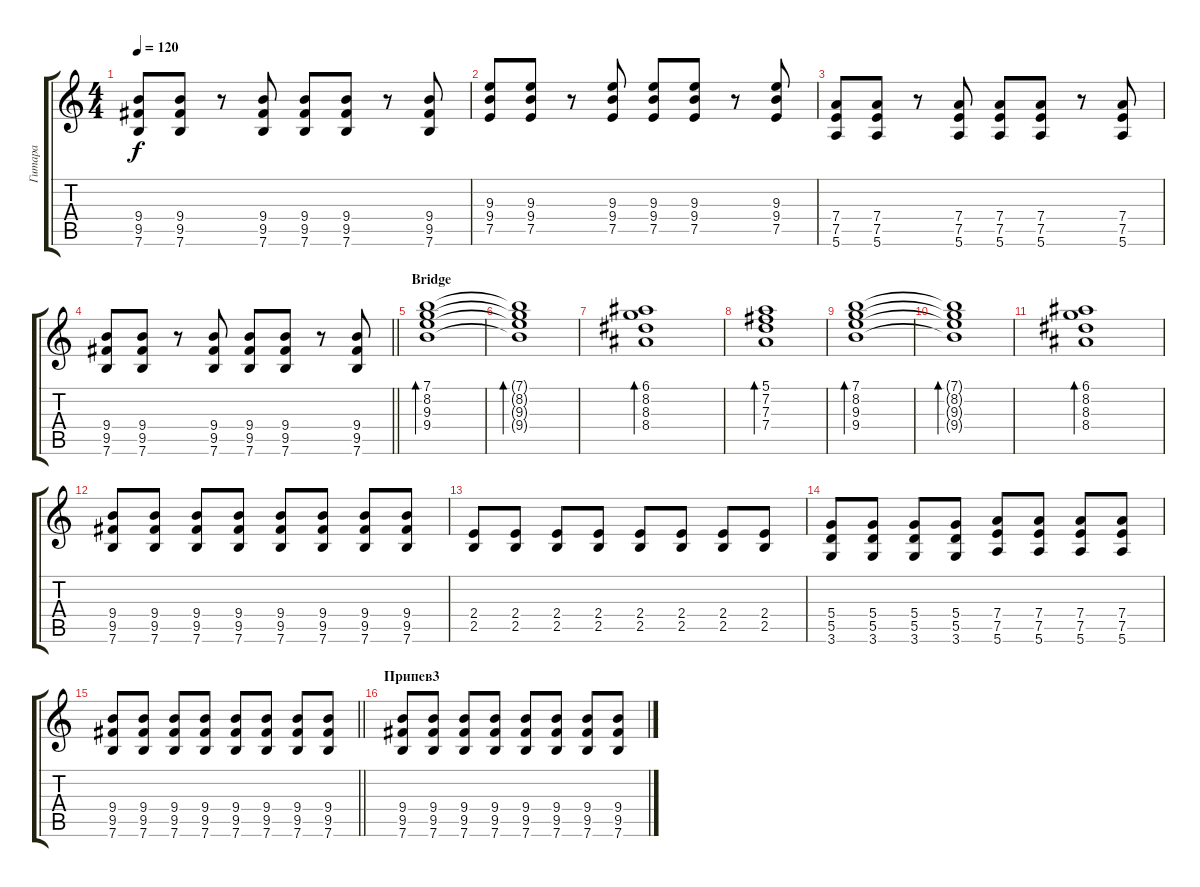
\track ("Гитара" "Гитара") {instrument distortionguitar}
\staff {score tabs}
\tuning (E4 B3 G3 D3 A2 E2) {hide}
\ts (4 4)
\tempo 120
\clef g2
\ks c
(9.4 9.5 7.6).8{dy f} (9.4 9.5 7.6).8 r.8 (9.4 9.5 7.6).8 (9.4 9.5 7.6).8 (9.4 9.5 7.6).8 r.8 (9.4 9.5 7.6).8 |
(9.3 9.4 7.5).8 (9.3 9.4 7.5).8 r.8 (9.3 9.4 7.5).8 (9.3 9.4 7.5).8 (9.3 9.4 7.5).8 r.8 (9.3 9.4 7.5).8 |
(7.4 7.5 5.6).8 (7.4 7.5 5.6).8 r.8 (7.4 7.5 5.6).8 (7.4 7.5 5.6).8 (7.4 7.5 5.6).8 r.8 (7.4 7.5 5.6).8 |
\barLineRight lightlight
(9.4 9.5 7.6).8 (9.4 9.5 7.6).8 r.8 (9.4 9.5 7.6).8 (9.4 9.5 7.6).8 (9.4 9.5 7.6).8 r.8 (9.4 9.5 7.6).8 |
\section ("" "Bridge")
(7.1 8.2 9.3 9.4).1{bd 60 instrument electricguitarjazz} |
(7.1{t} 8.2{t} 9.3{t} 9.4{t}).1{bd 60} |
(6.1 8.2 8.3 8.4).1{bd 120} |
(5.1 7.2 7.3 7.4).1{bd 120} |
(7.1 8.2 9.3 9.4).1{bd 60} |
(7.1{t} 8.2{t} 9.3{t} 9.4{t}).1{bd 60} |
(6.1 8.2 8.3 8.4).1{bd 60} |
(9.4 9.5 7.6).8 (9.4 9.5 7.6).8 (9.4 9.5 7.6).8 (9.4 9.5 7.6).8 (9.4 9.5 7.6).8 (9.4 9.5 7.6).8 (9.4 9.5 7.6).8 (9.4 9.5 7.6).8 |
(2.4 2.5).8 (2.4 2.5).8 (2.4 2.5).8 (2.4 2.5).8 (2.4 2.5).8 (2.4 2.5).8 (2.4 2.5).8 (2.4 2.5).8 |
(5.4 5.5 3.6).8 (5.4 5.5 3.6).8 (5.4 5.5 3.6).8 (5.4 5.5 3.6).8 (7.4 7.5 5.6).8 (7.4 7.5 5.6).8 (7.4 7.5 5.6).8 (7.4 7.5 5.6).8 |
\barLineRight lightlight
(9.4 9.5 7.6).8 (9.4 9.5 7.6).8 (9.4 9.5 7.6).8 (9.4 9.5 7.6).8 (9.4 9.5 7.6).8 (9.4 9.5 7.6).8 (9.4 9.5 7.6).8 (9.4 9.5 7.6).8 |
\section ("" "Припев3")
(9.4 9.5 7.6).8 (9.4 9.5 7.6).8 (9.4 9.5 7.6).8 (9.4 9.5 7.6).8 (9.4 9.5 7.6).8 (9.4 9.5 7.6).8 (9.4 9.5 7.6).8 (9.4 9.5 7.6).8
